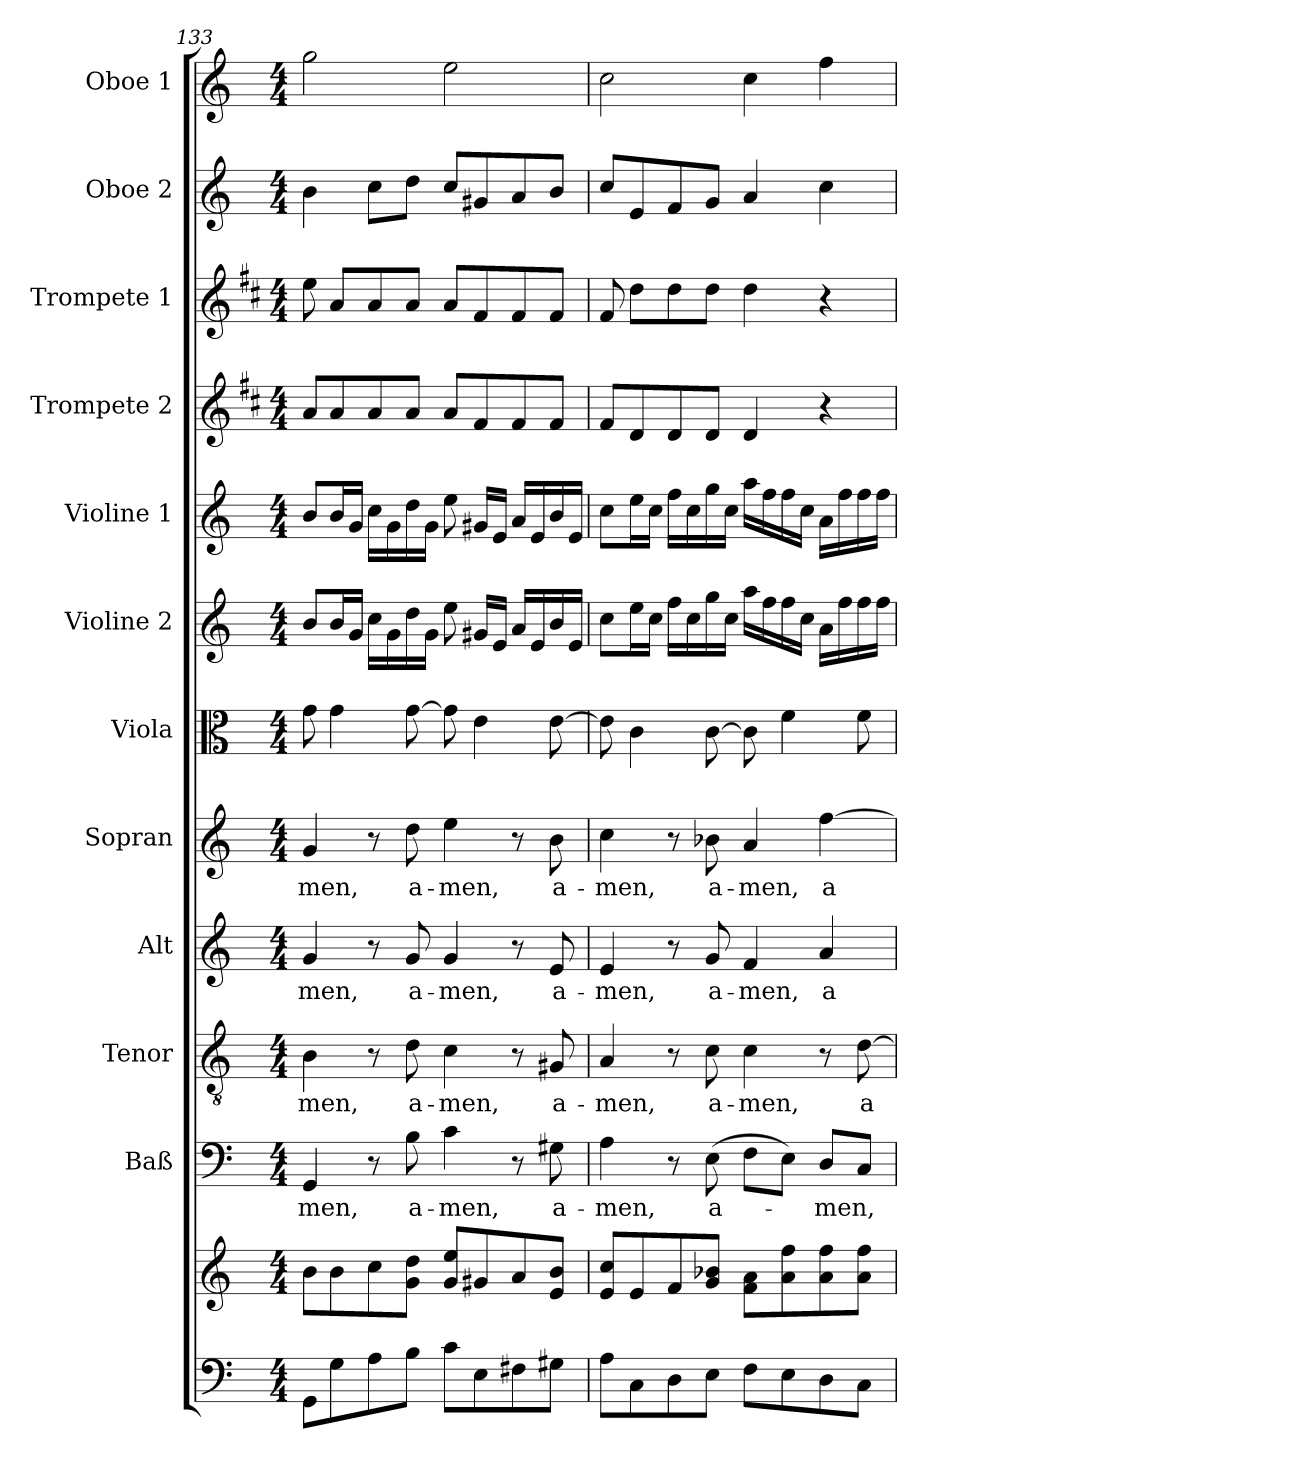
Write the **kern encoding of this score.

**kern	**kern	**kern	**text	**kern	**text	**kern	**text	**kern	**text	**kern	**kern	**kern	**kern	**kern	**kern	**kern
*part12	*part12	*part11	*part11	*part10	*part10	*part9	*part9	*part8	*part8	*part7	*part6	*part5	*part4	*part3	*part2	*part1
*staff13	*staff12	*staff11	*staff11	*staff10	*staff10	*staff9	*staff9	*staff8	*staff8	*staff7	*staff6	*staff5	*staff4	*staff3	*staff2	*staff1
*	*	*I"Baß	*	*I"Tenor	*	*I"Alt	*	*I"Sopran	*	*I"Viola	*I"Violine 2	*I"Violine 1	*I"Trompete 2	*I"Trompete 1	*I"Oboe 2	*I"Oboe 1
*	*	*I'Baß	*	*I'Ten	*	*I'Alt	*	*I'Sop	*	*I'Vla.	*I'Vln. 2	*I'Vln. 1	*I'Trp. 2	*I'Trp. 1	*I'Ob. 2	*I'Ob. 1
!!LO:PB:g=z
*clefF4	*clefG2	*clefF4	*	*clefGv2	*	*clefG2	*	*clefG2	*	*clefC3	*clefG2	*clefG2	*clefG2	*clefG2	*clefG2	*clefG2
*	*	*	*	*	*	*	*	*	*	*	*	*	*ITrd1c2	*ITrd1c2	*	*
*k[]	*k[]	*k[]	*	*k[]	*	*k[]	*	*k[]	*	*k[]	*k[]	*k[]	*k[]	*k[]	*k[]	*k[]
*C:	*C:	*C:	*	*C:	*	*C:	*	*C:	*	*C:	*C:	*C:	*C:	*C:	*C:	*C:
*M4/4	*M4/4	*M4/4	*	*M4/4	*	*M4/4	*	*M4/4	*	*M4/4	*M4/4	*M4/4	*M4/4	*M4/4	*M4/4	*M4/4
=133	=133	=133	=133	=133	=133	=133	=133	=133	=133	=133	=133	=133	=133	=133	=133	=133
!	!	!	!LO:LY:b	!	!LO:LY:b	!	!LO:LY:b	!	!LO:LY:b	!	!	!	!	!	!	!
8GG\L	8b\L	4GG/	-men,	4B\	-men,	4g/	-men,	4g/	-men,	8g\	8b/L	8b/L	8g/L	8dd\	4b\	2gg\
8G\	8b\	.	.	.	.	.	.	.	.	4g\	16b/L	16b/L	8g/	8g/L	.	.
.	.	.	.	.	.	.	.	.	.	.	16g/JJ	16g/JJ	.	.	.	.
8A\	8cc\	8r	.	8r	.	8r	.	8r	.	.	16cc\LL	16cc\LL	8g/	8g/	8cc\L	.
.	.	.	.	.	.	.	.	.	.	.	16g\	16g\	.	.	.	.
!	!	!	!LO:LY:b	!	!LO:LY:b	!	!LO:LY:b	!	!LO:LY:b	!	!	!	!	!	!	!
8B\J	8g\ 8dd\J	8B\	a-	8d\	a-	8g/	a-	8dd\	a-	[8g\	16dd\	16dd\	8g/J	8g/J	8dd\J	.
.	.	.	.	.	.	.	.	.	.	.	16g\JJ	16g\JJ	.	.	.	.
!	!	!	!LO:LY:b	!	!LO:LY:b	!	!LO:LY:b	!	!LO:LY:b	!	!	!	!	!	!	!
8c\L	8g/ 8ee/L	4c\	-men,	4c\	-men,	4g/	-men,	4ee\	-men,	8g\]	8ee\	8ee\	8g/L	8g/L	8cc/L	2ee\
8E\	8g#X/	.	.	.	.	.	.	.	.	4e\	16g#X/LL	16g#X/LL	8e/	8e/	8g#X/	.
.	.	.	.	.	.	.	.	.	.	.	16e/JJ	16e/JJ	.	.	.	.
8F#X\	8a/	8r	.	8r	.	8r	.	8r	.	.	16a/LL	16a/LL	8e/	8e/	8a/	.
.	.	.	.	.	.	.	.	.	.	.	16e/	16e/	.	.	.	.
!	!	!	!LO:LY:b	!	!LO:LY:b	!	!LO:LY:b	!	!LO:LY:b	!	!	!	!	!	!	!
8G#X\J	8e/ 8b/J	8G#X\	a-	8G#X/	a-	8e/	a-	8b\	a-	[8e\	16b/	16b/	8e/J	8e/J	8b/J	.
.	.	.	.	.	.	.	.	.	.	.	16e/JJ	16e/JJ	.	.	.	.
=134	=134	=134	=134	=134	=134	=134	=134	=134	=134	=134	=134	=134	=134	=134	=134	=134
!	!	!	!LO:LY:b	!	!LO:LY:b	!	!LO:LY:b	!	!LO:LY:b	!	!	!	!	!	!	!
8A\L	8e/ 8cc/L	4A\	-men,	4A/	-men,	4e/	-men,	4cc\	-men,	8e\]	8cc\L	8cc\L	8e/L	8e/	8cc/L	2cc\
8C\	8e/	.	.	.	.	.	.	.	.	4c\	16ee\L	16ee\L	8c/	8cc\L	8e/	.
.	.	.	.	.	.	.	.	.	.	.	16cc\JJ	16cc\JJ	.	.	.	.
8D\	8f/	8r	.	8r	.	8r	.	8r	.	.	16ff\LL	16ff\LL	8c/	8cc\	8f/	.
.	.	.	.	.	.	.	.	.	.	.	16cc\	16cc\	.	.	.	.
!	!	!	!LO:LY:b	!	!LO:LY:b	!	!LO:LY:b	!	!LO:LY:b	!	!	!	!	!	!	!
8E\J	8g/ 8b-X/J	(>8E\	a-	8c\	a-	8g/	a-	8b-X\	a-	[8c\	16gg\	16gg\	8c/J	8cc\J	8g/J	.
.	.	.	.	.	.	.	.	.	.	.	16cc\JJ	16cc\JJ	.	.	.	.
!	!	!	!	!	!LO:LY:b	!	!LO:LY:b	!	!LO:LY:b	!	!	!	!	!	!	!
8F\L	8f\ 8a\L	8F\L	.	4c\	-men,	4f/	-men,	4a/	-men,	8c\]	16aa\LL	16aa\LL	4c/	4cc\	4a/	4cc\
.	.	.	.	.	.	.	.	.	.	.	16ff\	16ff\	.	.	.	.
8E\	8a\ 8ff\	8E\J)	.	.	.	.	.	.	.	4f\	16ff\	16ff\	.	.	.	.
.	.	.	.	.	.	.	.	.	.	.	16cc\JJ	16cc\JJ	.	.	.	.
!	!	!	!LO:LY:b	!	!	!	!LO:LY:b	!	!LO:LY:b	!	!	!	!	!	!	!
8D\	8a\ 8ff\	8D/L	-men,	8r	.	4a/	a-	[4ff\	a-	.	16a\LL	16a\LL	4r	4r	4cc\	4ff\
.	.	.	.	.	.	.	.	.	.	.	16ff\	16ff\	.	.	.	.
!	!	!	!	!	!LO:LY:b	!	!	!	!	!	!	!	!	!	!	!
8C\J	8a\ 8ff\J	8C/J	.	[8d\	a-	.	.	.	.	8f\	16ff\	16ff\	.	.	.	.
.	.	.	.	.	.	.	.	.	.	.	16ff\JJ	16ff\JJ	.	.	.	.
=	=	=	=	=	=	=	=	=	=	=	=	=	=	=	=	=
*-	*-	*-	*-	*-	*-	*-	*-	*-	*-	*-	*-	*-	*-	*-	*-	*-
